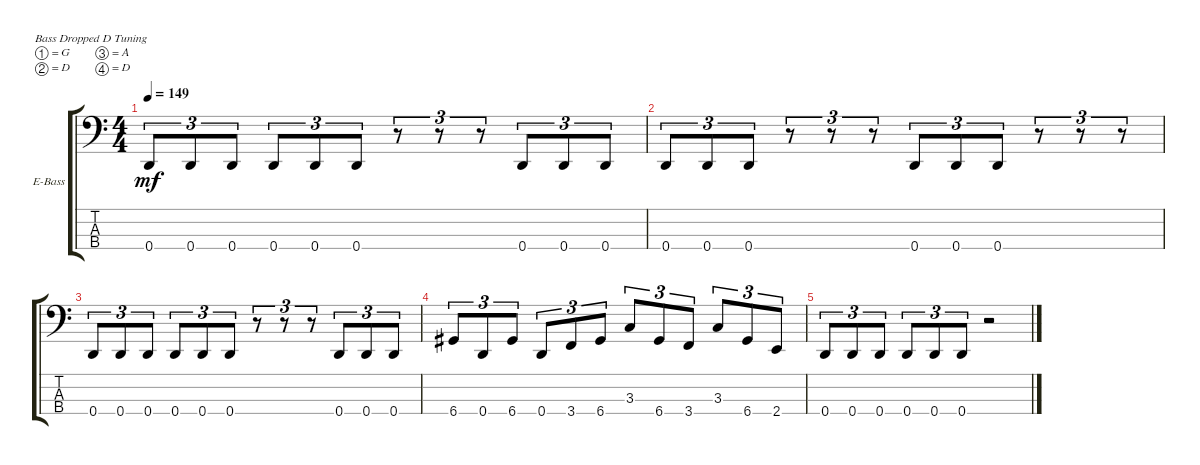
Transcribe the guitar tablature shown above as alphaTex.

\defaultSystemsLayout 4
\bracketExtendMode groupsimilarinstruments
\firstSystemTrackNameOrientation horizontal
\otherSystemsTrackNameOrientation horizontal
\track ("John Campbell" "E-Bass") {instrument electricbassfinger}
\staff {score tabs}
\tuning (G2 D2 A1 D1)
\ts (4 4)
\tempo 149
\clef f4
\scale
0.333333
\ks c
0.4.8{tu (3 2) dy mf} 0.4.8{tu (3 2)} 0.4.8{tu (3 2)} 0.4.8{tu (3 2)} 0.4.8{tu (3 2)} 0.4.8{tu (3 2)} r.8{tu (3 2)} r.8{tu (3 2)} r.8{tu (3 2)} 0.4.8{tu (3 2)} 0.4.8{tu (3 2)} 0.4.8{tu (3 2)} |
\scale
0.333333 0.4.8{tu (3 2)} 0.4.8{tu (3 2)} 0.4.8{tu (3 2)} r.8{tu (3 2)} r.8{tu (3 2)} r.8{tu (3 2)} 0.4.8{tu (3 2)} 0.4.8{tu (3 2)} 0.4.8{tu (3 2)} r.8{tu (3 2)} r.8{tu (3 2)} r.8{tu (3 2)} |
0.4.8{tu (3 2)} 0.4.8{tu (3 2)} 0.4.8{tu (3 2)} 0.4.8{tu (3 2)} 0.4.8{tu (3 2)} 0.4.8{tu (3 2)} r.8{tu (3 2)} r.8{tu (3 2)} r.8{tu (3 2)} 0.4.8{tu (3 2)} 0.4.8{tu (3 2)} 0.4.8{tu (3 2)} |
6.4.8{tu (3 2)} 0.4.8{tu (3 2)} 6.4.8{tu (3 2)} 0.4.8{tu (3 2)} 3.4.8{tu (3 2)} 6.4.8{tu (3 2)} 3.3.8{tu (3 2)} 6.4.8{tu (3 2)} 3.4.8{tu (3 2)} 3.3.8{tu (3 2)} 6.4.8{tu (3 2)} 2.4.8{tu (3 2)} |
0.4.8{tu (3 2)} 0.4.8{tu (3 2)} 0.4.8{tu (3 2)} 0.4.8{tu (3 2)} 0.4.8{tu (3 2)} 0.4.8{tu (3 2)} r.2
